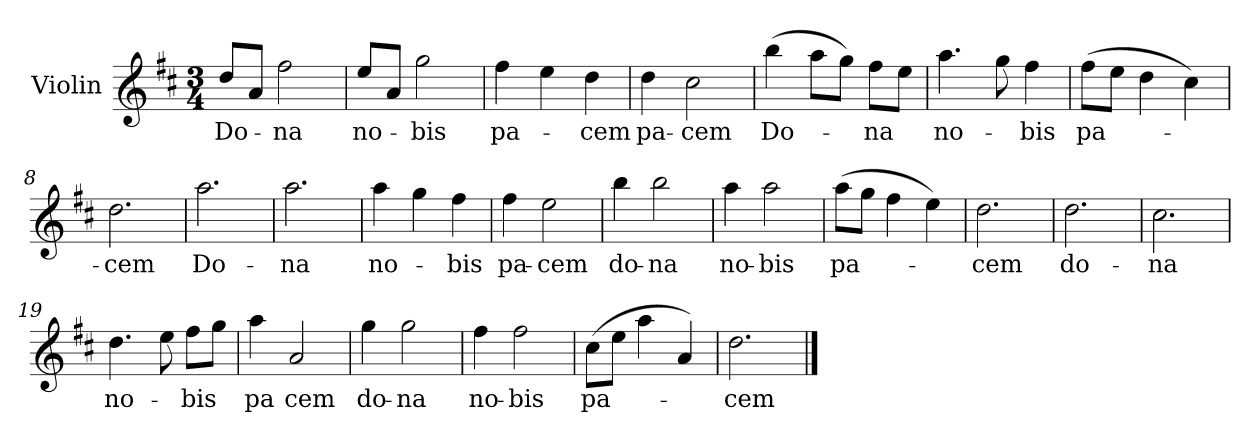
**kern	**text
*part1	*part1
*staff1	*staff1
*I"Violin	*
*I'Vln	*
*clefG2	*
*k[f#c#]	*
*D:	*
*M3/4	*
=1	=1
8dd/L	Do-
8a/J	.
2ff#\	-na
=2	=2
8ee/L	no-
8a/J	.
2gg\	-bis
=3	=3
4ff#\	pa-
4ee\	.
4dd\	-cem
=4	=4
4dd\	pa-
2cc#\	-cem
!!LO:LB:g=z
=5	=5
(4bb\	Do-
8aa\L	.
8gg\J)	.
8ff#\L	-na
8ee\J	.
=6	=6
4.aa\	no-
8gg\	.
4ff#\	-bis
=7	=7
(8ff#\L	pa-
8ee\J	.
4dd\	.
4cc#\)	.
=8	=8
2.dd\	-cem
!!LO:LB:g=z
=9	=9
2.aa\	Do-
=10	=10
2.aa\	-na
=11	=11
4aa\	no-
4gg\	.
4ff#\	-bis
=12	=12
4ff#\	pa-
2ee\	-cem
!!LO:LB:g=z
=13	=13
4bb\	do-
2bb\	-na
=14	=14
4aa\	no-
2aa\	-bis
=15	=15
(8aa\L	pa-
8gg\J	.
4ff#\	.
4ee\)	.
=16	=16
2.dd\	-cem
!!LO:LB:g=z
=17	=17
2.dd\	do-
=18	=18
2.cc#\	-na
=19	=19
4.dd\	no-
8ee\	.
8ff#\L	-bis
8gg\J	.
=20	=20
4aa\	pa
2a/	cem
!!LO:LB:g=z
=21	=21
4gg\	do-
2gg\	-na
=22	=22
4ff#\	no-
2ff#\	-bis
=23	=23
(8cc#\L	pa-
8ee\J	.
4aa\	.
4a/)	.
=24	=24
2.dd\	-cem
==	==
*-	*-
